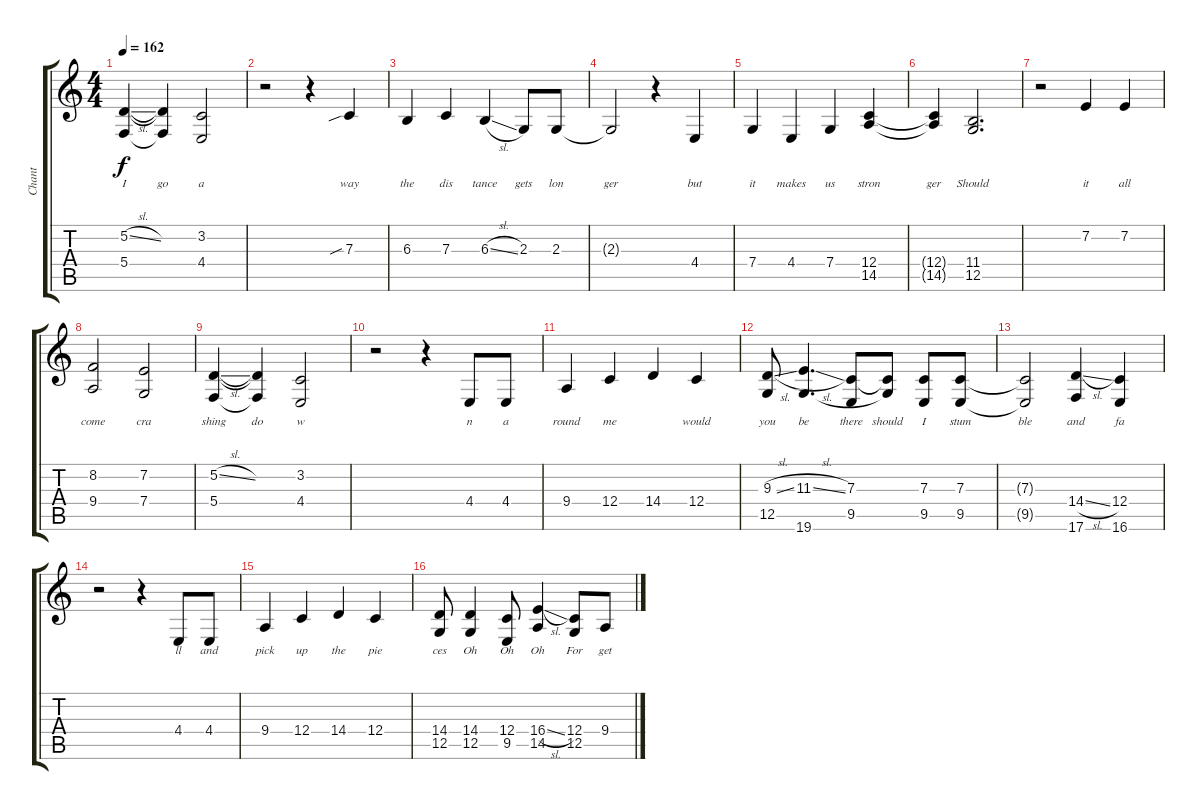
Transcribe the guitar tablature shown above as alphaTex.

\track ("Chant" "Chant") {instrument clarinet}
\staff {score tabs}
\tuning (D4 A3 F3 C3 G2 C2) {hide}
\ts (4 4)
\tempo 162
\clef g2
\ks c
(5.2{sl} 5.4).4{lyrics (0 "I") lyrics (1 "") lyrics (2 "") lyrics (3 "") lyrics (4 "") dy f} (5.2{t} 5.4{t}).4{lyrics (0 "go") lyrics (1 "") lyrics (2 "") lyrics (3 "") lyrics (4 "")} (3.2 4.4).2{lyrics (0 "a") lyrics (1 "") lyrics (2 "") lyrics (3 "") lyrics (4 "")} |
r.2 r.4 7.3{sib}.4{lyrics (0 "way") lyrics (1 "") lyrics (2 "") lyrics (3 "") lyrics (4 "")} |
6.3.4{lyrics (0 "the") lyrics (1 "") lyrics (2 "") lyrics (3 "") lyrics (4 "")} 7.3.4{lyrics (0 "dis") lyrics (1 "") lyrics (2 "") lyrics (3 "") lyrics (4 "")} 6.3{sl}.4{lyrics (0 "tance") lyrics (1 "") lyrics (2 "") lyrics (3 "") lyrics (4 "")} 2.3.8{lyrics (0 "gets") lyrics (1 "") lyrics (2 "") lyrics (3 "") lyrics (4 "")} 2.3.8{lyrics (0 "lon") lyrics (1 "") lyrics (2 "") lyrics (3 "") lyrics (4 "")} |
2.3{t}.2{lyrics (0 "ger") lyrics (1 "") lyrics (2 "") lyrics (3 "") lyrics (4 "")} r.4 4.4.4{lyrics (0 "but") lyrics (1 "") lyrics (2 "") lyrics (3 "") lyrics (4 "")} |
7.4.4{lyrics (0 "it") lyrics (1 "") lyrics (2 "") lyrics (3 "") lyrics (4 "")} 4.4.4{lyrics (0 "makes") lyrics (1 "") lyrics (2 "") lyrics (3 "") lyrics (4 "")} 7.4.4{lyrics (0 "us") lyrics (1 "") lyrics (2 "") lyrics (3 "") lyrics (4 "")} (12.4 14.5).4{lyrics (0 "stron") lyrics (1 "") lyrics (2 "") lyrics (3 "") lyrics (4 "")} |
(12.4{t} 14.5{t}).4{lyrics (0 "ger") lyrics (1 "") lyrics (2 "") lyrics (3 "") lyrics (4 "")} (11.4 12.5).2{d lyrics (0 "Should") lyrics (1 "") lyrics (2 "") lyrics (3 "") lyrics (4 "")} |
r.2 7.2.4{lyrics (0 "it") lyrics (1 "") lyrics (2 "") lyrics (3 "") lyrics (4 "")} 7.2.4{lyrics (0 "all") lyrics (1 "") lyrics (2 "") lyrics (3 "") lyrics (4 "")} |
(8.2 9.4).2{lyrics (0 "come") lyrics (1 "") lyrics (2 "") lyrics (3 "") lyrics (4 "")} (7.2 7.4).2{lyrics (0 "cra") lyrics (1 "") lyrics (2 "") lyrics (3 "") lyrics (4 "")} |
(5.2{sl} 5.4).4{lyrics (0 "shing") lyrics (1 "") lyrics (2 "") lyrics (3 "") lyrics (4 "")} (5.2{t} 5.4{t}).4{lyrics (0 "do") lyrics (1 "") lyrics (2 "") lyrics (3 "") lyrics (4 "")} (3.2 4.4).2{lyrics (0 "w") lyrics (1 "") lyrics (2 "") lyrics (3 "") lyrics (4 "")} |
r.2 r.4 4.4.8{lyrics (0 "n") lyrics (1 "") lyrics (2 "") lyrics (3 "") lyrics (4 "")} 4.4.8{lyrics (0 "a") lyrics (1 "") lyrics (2 "") lyrics (3 "") lyrics (4 "")} |
9.4.4{lyrics (0 "round") lyrics (1 "") lyrics (2 "") lyrics (3 "") lyrics (4 "")} 12.4.4{lyrics (0 "me") lyrics (1 "") lyrics (2 "") lyrics (3 "") lyrics (4 "")} 14.4.4{lyrics (0 "") lyrics (1 "") lyrics (2 "") lyrics (3 "") lyrics (4 "")} 12.4.4{lyrics (0 "would") lyrics (1 "") lyrics (2 "") lyrics (3 "") lyrics (4 "")} |
(9.3{sl} 12.5).8{lyrics (0 "you") lyrics (1 "") lyrics (2 "") lyrics (3 "") lyrics (4 "")} (11.3{sl} 19.6).4{d lyrics (0 "be") lyrics (1 "") lyrics (2 "") lyrics (3 "") lyrics (4 "")} (7.3 9.5).8{lyrics (0 "there") lyrics (1 "") lyrics (2 "") lyrics (3 "") lyrics (4 "")} (7.3{t} 19.6{t}).8{lyrics (0 "should") lyrics (1 "") lyrics (2 "") lyrics (3 "") lyrics (4 "")} (7.3 9.5).8{lyrics (0 "I") lyrics (1 "") lyrics (2 "") lyrics (3 "") lyrics (4 "")} (7.3 9.5).8{lyrics (0 "stum") lyrics (1 "") lyrics (2 "") lyrics (3 "") lyrics (4 "")} |
(7.3{t} 9.5{t}).2{lyrics (0 "ble") lyrics (1 "") lyrics (2 "") lyrics (3 "") lyrics (4 "")} (14.4{sl} 17.6).4{lyrics (0 "and") lyrics (1 "") lyrics (2 "") lyrics (3 "") lyrics (4 "")} (12.4 16.6).4{lyrics (0 "fa") lyrics (1 "") lyrics (2 "") lyrics (3 "") lyrics (4 "")} |
r.2 r.4 4.4.8{lyrics (0 "ll") lyrics (1 "") lyrics (2 "") lyrics (3 "") lyrics (4 "")} 4.4.8{lyrics (0 "and") lyrics (1 "") lyrics (2 "") lyrics (3 "") lyrics (4 "")} |
9.4.4{lyrics (0 "pick") lyrics (1 "") lyrics (2 "") lyrics (3 "") lyrics (4 "")} 12.4.4{lyrics (0 "up") lyrics (1 "") lyrics (2 "") lyrics (3 "") lyrics (4 "")} 14.4.4{lyrics (0 "the") lyrics (1 "") lyrics (2 "") lyrics (3 "") lyrics (4 "")} 12.4.4{lyrics (0 "pie") lyrics (1 "") lyrics (2 "") lyrics (3 "") lyrics (4 "")} |
(14.4 12.5).8{lyrics (0 "ces") lyrics (1 "") lyrics (2 "") lyrics (3 "") lyrics (4 "")} (14.4 12.5).4{lyrics (0 "Oh") lyrics (1 "") lyrics (2 "") lyrics (3 "") lyrics (4 "")} (12.4 9.5).8{lyrics (0 "Oh") lyrics (1 "") lyrics (2 "") lyrics (3 "") lyrics (4 "")} (16.4{sl} 14.5).4{lyrics (0 "Oh") lyrics (1 "") lyrics (2 "") lyrics (3 "") lyrics (4 "")} (12.4 12.5).8{lyrics (0 "For") lyrics (1 "") lyrics (2 "") lyrics (3 "") lyrics (4 "")} 9.4.8{lyrics (0 "get") lyrics (1 "") lyrics (2 "") lyrics (3 "") lyrics (4 "")}
